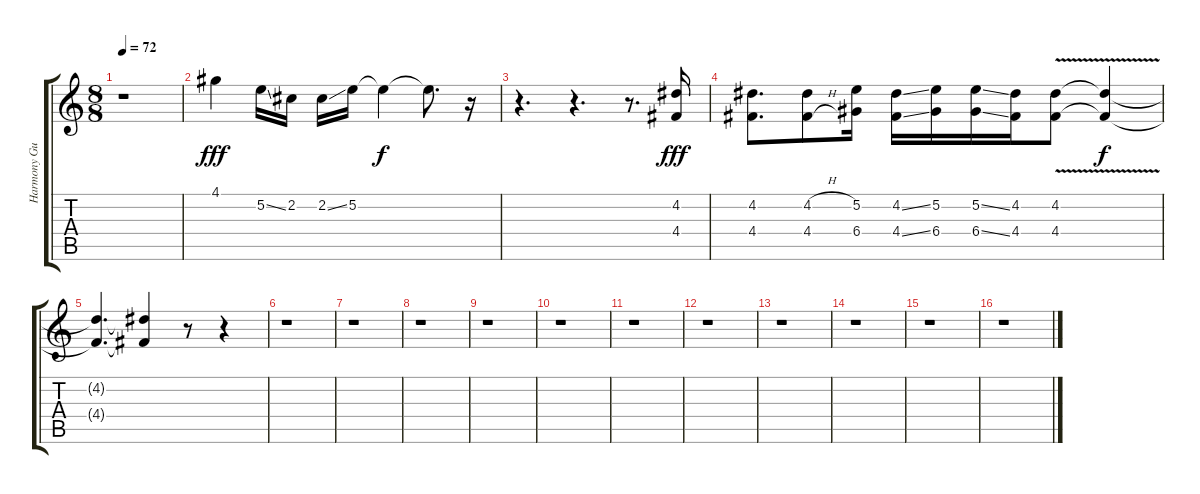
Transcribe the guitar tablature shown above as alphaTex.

\track ("Harmony Guitar" "Harmony Gu") {instrument distortionguitar}
\staff {score tabs}
\tuning (E4 B3 G3 D3 A2 E2) {hide}
\ts (8 8)
\tempo 72
\clef g2
\ks c
r.1{dy f} |
4.1.4{dy fff} 5.2{ss}.16 2.2.16 2.2{ss}.16 5.2.16 5.2{t}.4{dy f} 5.2{t}.8{d} r.16 |
r.4{d} r.4{d} r.8{d} (4.2 4.4).16{dy fff} |
(4.2 4.4).8{d} (4.2{h} 4.4{h}).8 (5.2 6.4).16 (4.2{ss} 4.4{ss}).16 (5.2 6.4).16 (5.2{ss} 6.4{ss}).16 (4.2 4.4).16 (4.2{v} 4.4{v}).8 (4.2{t} 4.4{t}).4{dy f} |
(4.2{t} 4.4{t}).4{d} (4.2{t} 4.4{t}).4 r.8 r.4 |
r.1 |
r.1 |
r.1 |
r.1 |
r.1 |
r.1 |
r.1 |
r.1 |
r.1 |
r.1 |
r.1
